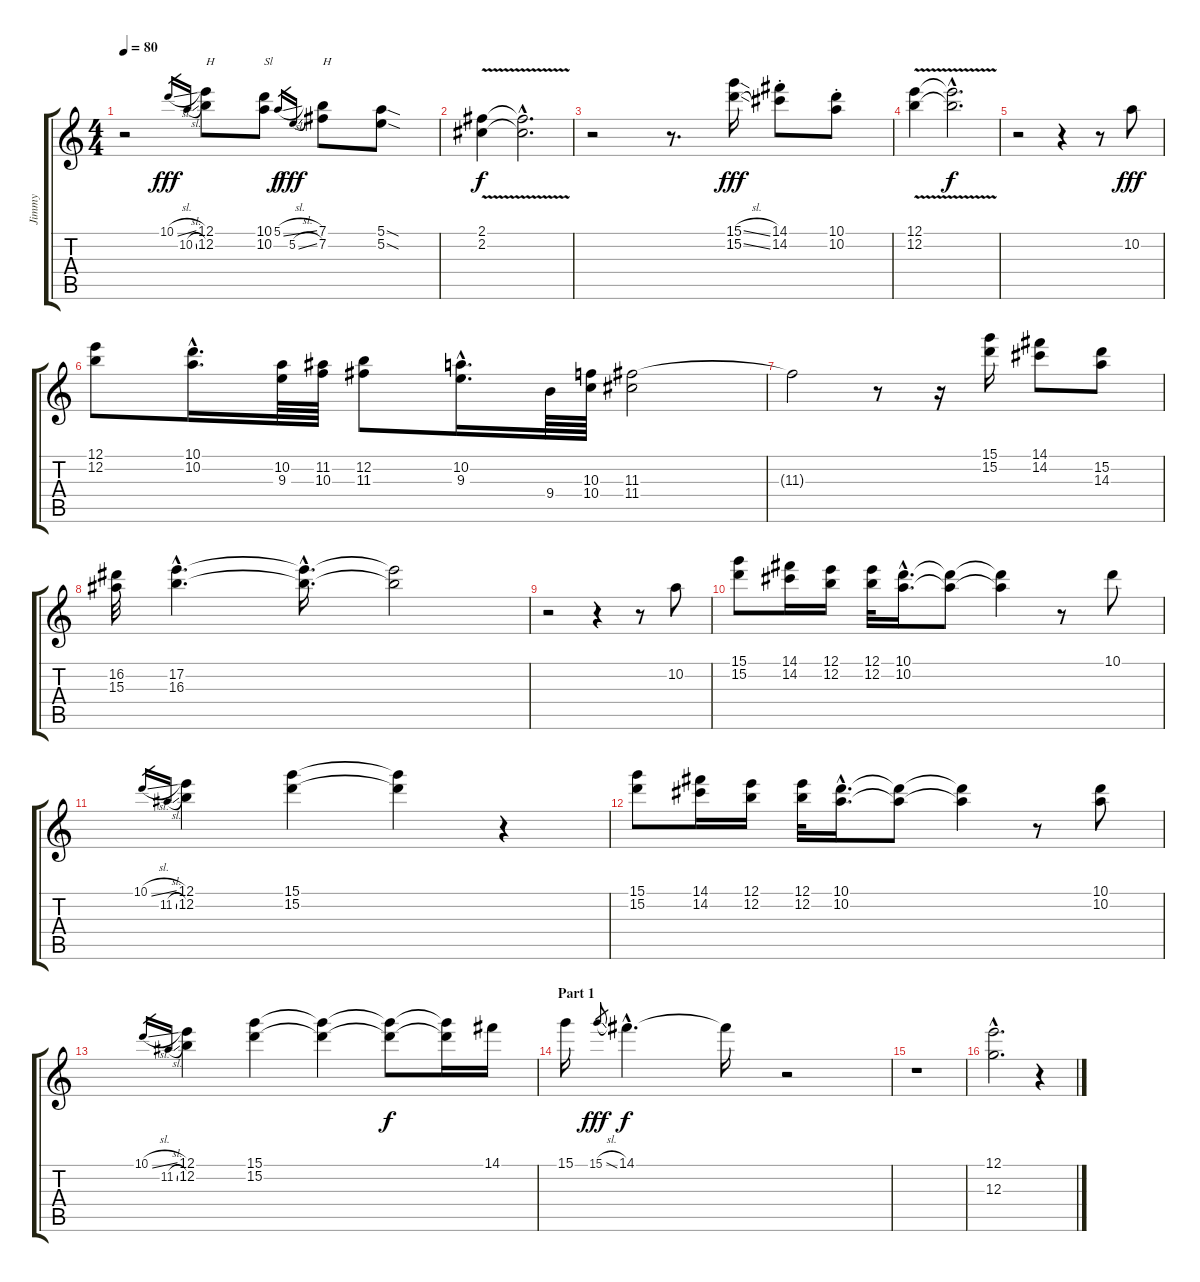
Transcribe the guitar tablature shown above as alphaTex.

\track ("Jimmy" "Jimmy") {instrument overdrivenguitar}
\staff {score tabs}
\tuning (E4 B3 G3 D3 A2 E2) {hide}
\ts (4 4)
\tempo 80
\clef g2
\ks c
r.2{dy fff instrument overdrivenguitar} 10.1{sl}.16{gr} 10.2{sl}.16{gr} (12.1 12.2).8{txt "H"} (10.1 10.2).8{txt "Sl"} 5.1{sl}.16{gr dy f} 5.2{sl}.16{gr dy fff} (7.1 7.2).8{txt "H"} (5.1{sod} 5.2{sod}).8 |
(2.1{v} 2.2{v}).4{dy f} (2.1{hac t} 2.2{hac t}).2{d} |
r.2 r.8{d} (15.1{sl} 15.2{sl}).16{dy fff} (14.1{st} 14.2{st}).8 (10.1{st} 10.2{st}).8 |
(12.1{v} 12.2{v}).4 (12.1{hac t} 12.2{hac t}).2{d dy f} |
r.2 r.4 r.8 10.2.8{dy fff} |
(12.1 12.2).8 (10.1{hac} 10.2{hac}).16{d} (10.2 9.3).64 (11.2 10.3).64 (12.2 11.3).8 (10.2{hac} 9.3{hac}).16{d} 9.4.64 (10.3 10.4).64 (11.3 11.4).2 |
11.3{t}.2 r.8 r.16 (15.1 15.2).16 (14.1 14.2).8 (15.2 14.3).8 |
(16.2 15.3).32 (17.2{hac} 16.3{hac}).4{d} (17.2{hac t} 16.3{hac t}).16{d} (17.2{t} 16.3{t}).2 |
r.2 r.4 r.8 10.2.8 |
(15.1 15.2).8 (14.1 14.2).16 (12.1 12.2).16 (12.1 12.2).32 (10.1{hac} 10.2{hac}).16{d} (10.1{t} 10.2{t}).8 (10.1{t} 10.2{t}).4 r.8 10.1.8 |
10.1{sl}.16{gr} 11.2{sl}.16{gr} (12.1 12.2).4 (15.1 15.2).4 (15.1{t} 15.2{t}).4 r.4 |
(15.1 15.2).8 (14.1 14.2).16 (12.1 12.2).16 (12.1 12.2).32 (10.1{hac} 10.2{hac}).16{d} (10.1{t} 10.2{t}).8 (10.1{t} 10.2{t}).4 r.8 (10.1 10.2).8 |
10.1{sl}.16{gr} 11.2{sl}.16{gr} (12.1 12.2).4 (15.1 15.2).4 (15.1{t} 15.2{t}).4 (15.1{t} 15.2{t}).8{dy f} (15.1{t} 15.2{t}).16 14.1.16 |
\section ("" "Part 1")
15.1.16 15.1{sl}.8{gr dy fff} 14.1{hac}.4{d dy f} 14.1{t}.16 r.2 |
r.1 |
(12.1{hac} 12.3{hac}).2{d} r.4
